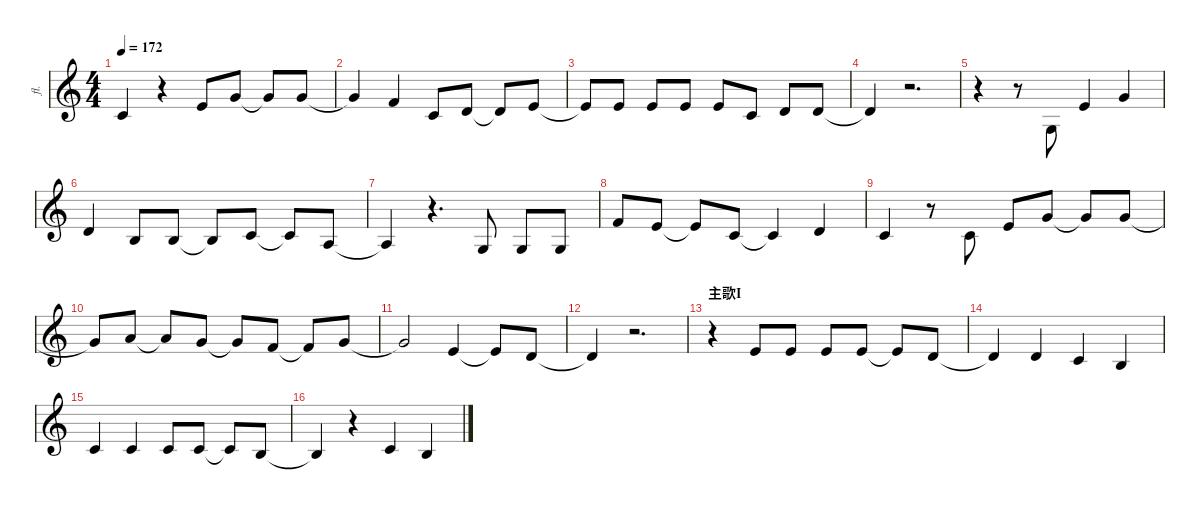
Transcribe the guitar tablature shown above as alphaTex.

\defaultSystemsLayout 4
\hideDynamics
\bracketExtendMode nobrackets
\track ("Vocal" "fl.") {solo instrument flute}
\staff {score}
\tuning (E4 B3 G3 D3 A2 E2)
\ts (4 4)
\tempo 172
\clef g2
\ks c
-4.1.4{dy mf beam Up} r.4{beam Down} 0.1.8{beam Up} 3.1.8{beam Up} 3.1{t}.8{beam Up} 3.1.8{beam Up} |
3.1{t}.4{beam Up} 1.1.4{beam Up} -4.1.8{beam Up} -2.1.8{beam Up} -2.1{t}.8{beam Up} 0.1.8{beam Up} |
0.1{t}.8{beam Up} 0.1.8{beam Up} 0.1.8{beam Up} 0.1.8{beam Up} 0.1.8{beam Up} -4.1.8{beam Up} -2.1.8{beam Up} -2.1.8{beam Up} |
-2.1{t}.4{beam Up} r.2{d beam Down} |
r.4{beam Down} r.8{beam Down} -9.1.8{beam Up} 0.1.4{beam Up} 3.1.4{beam Up} |
-2.1.4{beam Up} -5.1.8{beam Up} -5.1.8{beam Up} -5.1{t}.8{beam Up} -4.1.8{beam Up} -4.1{t}.8{beam Up} -7.1.8{beam Up} |
-7.1{t}.4{beam Up} r.4{d beam Down} -9.1.8{beam Up} -9.1.8{beam Up} -9.1.8{beam Up} |
1.1.8{beam Up} 0.1.8{beam Up} 0.1{t}.8{beam Up} -4.1.8{beam Up} -4.1{t}.4{beam Up} -2.1.4{beam Up} |
-4.1.4{beam Up} r.8{beam Down} -4.1.8{beam Up} 0.1.8{beam Up} 3.1.8{beam Up} 3.1{t}.8{beam Up} 3.1.8{beam Up} |
3.1{t}.8{beam Up} 5.1.8{beam Up} 5.1{t}.8{beam Up} 3.1.8{beam Up} 3.1{t}.8{beam Up} 1.1.8{beam Up} 1.1{t}.8{beam Up} 3.1.8{beam Up} |
3.1{t}.2{beam Up} 0.1.4{beam Up} 0.1{t}.8{beam Up} -2.1.8{beam Up} |
-2.1{t}.4{beam Up} r.2{d beam Down} |
\section ("" "主歌I")
r.4{beam Down} 9.3.8{beam Up} 9.3.8{beam Up} 9.3.8{beam Up} 9.3.8{beam Up} 9.3{t}.8{beam Up} 3.2.8{beam Up} |
3.2{t}.4{beam Up} -2.1.4{beam Up} -4.1.4{beam Up} -5.1.4{beam Up} |
-4.1.4{beam Up} -4.1.4{beam Up} -4.1.8{beam Up} -4.1.8{beam Up} -4.1{t}.8{beam Up} -5.1.8{beam Up} |
-5.1{t}.4{beam Up} r.4{beam Down} -4.1.4{beam Up} -5.1.4{beam Up}
